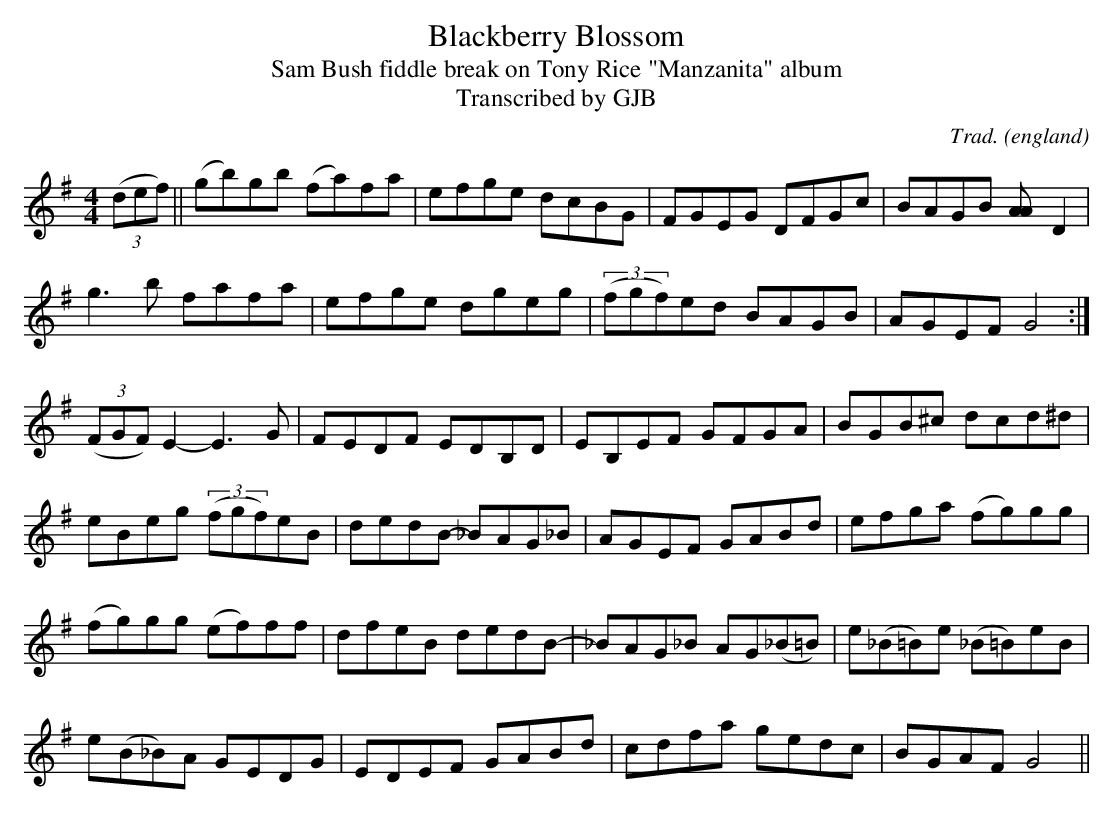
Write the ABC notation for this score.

X:1
T:Blackberry Blossom
T:Sam Bush fiddle break on Tony Rice "Manzanita" album
T:Transcribed by GJB
O:england
M:4/4
C:Trad.
K:G
((3def) || (gb)gb (fa)fa | efge dcBG | FGEG DFGc | BAGB [A2A]D2 |
g3b fafa | efge dgeg | ((3fgf)ed BAGB | AGEF G4 :|
((3FGF)E2- E3G | FEDF EDB,D | EB,EF GFGA | BGB^c dcd^d |
eBeg ((3fgf)eB | dedB - _BAG_B | AGEF GABd | efga (fg)gg |
(fg)gg (ef)ff | dfeB dedB - | _BAG_B AG(_B=B) | e(_B=B)e (_B=B)eB |
e(B_B)A GEDG | EDEF GABd | cdfa gedc | BGAF G4 ||
